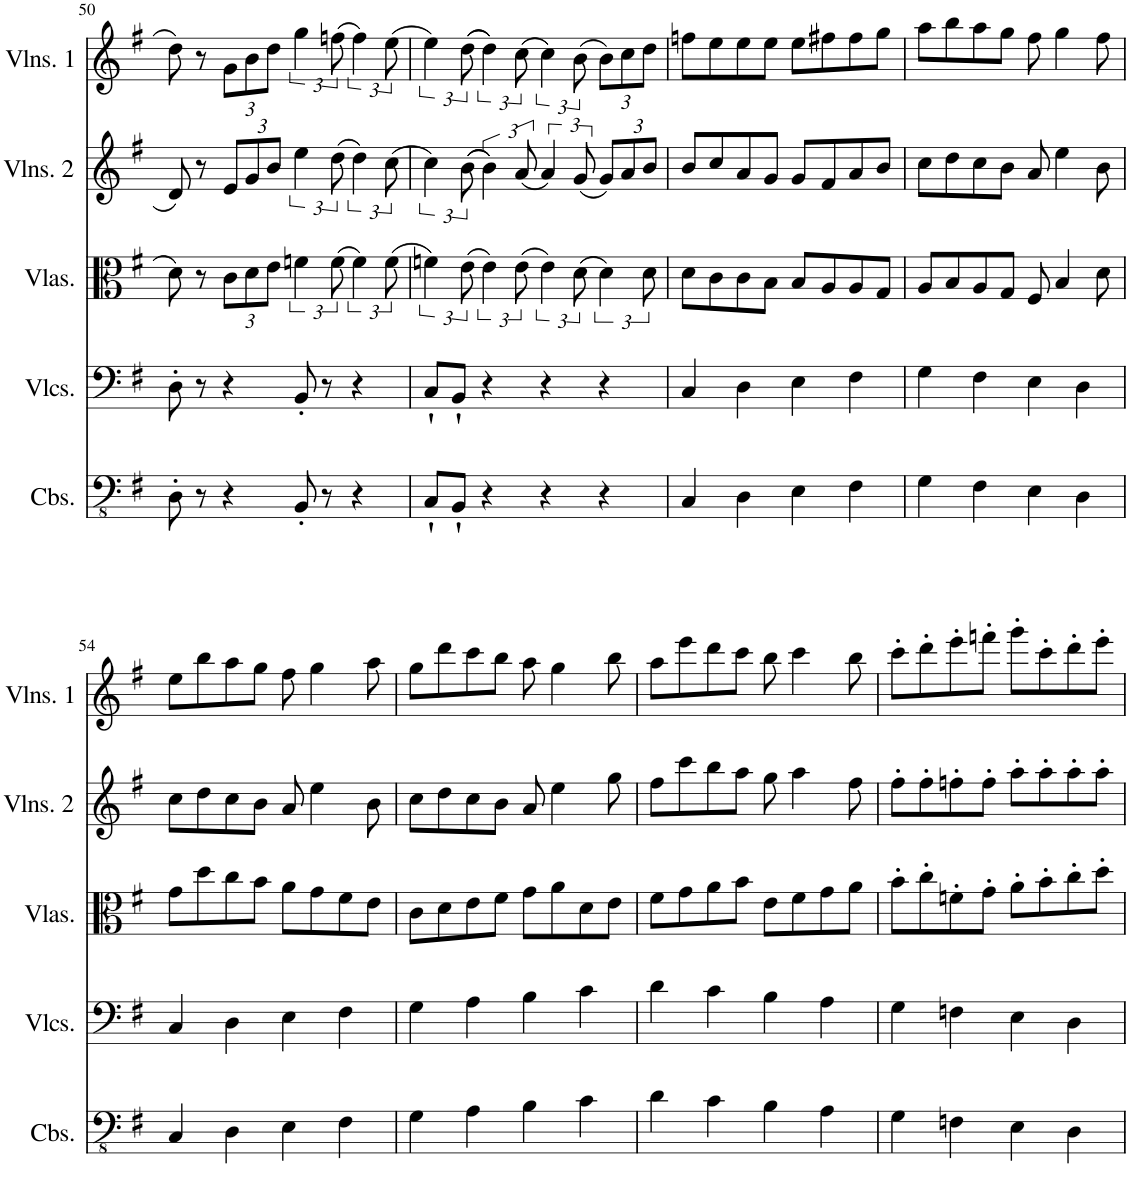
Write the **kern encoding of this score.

**kern	**kern	**kern	**kern	**kern
*part5	*part4	*part3	*part2	*part1
*staff5	*staff4	*staff3	*staff2	*staff1
*I"Contrabasses	*I"Violoncellos	*I"Violas	*I"Violins 2	*I"Violins 1
*I'Cbs.	*I'Vlcs.	*I'Vlas.	*I'Vlns. 2	*I'Vlns. 1
!!LO:PB:g=z
*clefFv4	*clefF4	*clefC3	*clefG2	*clefG2
*k[f#]	*k[f#]	*k[f#]	*k[f#]	*k[f#]
*M4/4	*M4/4	*M4/4	*M4/4	*M4/4
=50	=50	=50	=50	=50
8DD'\	8D'\	8d\	8d/	8dd\
8r	8r	8r	8r	8r
*	*	*Xbrackettup	*Xbrackettup	*Xbrackettup
4r	4r	12c\L	12e/L	12g\L
.	.	12d\	12g/	12b\
.	.	12e\J	12b/J	12dd\J
*	*	*brackettup	*brackettup	*brackettup
8BBB'/	8BB'/	6fn\	6ee\	6gg\
8r	8r	.	.	.
.	.	(12f\	(12dd\	(12ffn\
4r	4r	6f\)	6dd\)	6ff\)
.	.	(12f\	(12cc\	(12ee\
=51	=51	=51	=51	=51
8CC`/L	8C`/L	6fn\)	6cc\)	6ee\)
8BBB`/J	8BB`/J	.	.	.
.	.	(12e\	((12b\	((12dd\
4r	4r	6e\)	6b\))	6dd\))
.	.	(12e\	(12a/	(12cc\
4r	4r	6e\)	6a/)	6cc\)
.	.	(12d\	(12g/	(12b\
*	*	*	*Xbrackettup	*Xbrackettup
4r	4r	6d\)	12g/L)	12b\L)
.	.	.	12a/	12cc\
.	.	12d\	12b/J	12dd\J
=52	=52	=52	=52	=52
4CC/	4C/	8d\L	8b/L	8ffn\L
.	.	8c\	8cc/	8ee\
4DD\	4D\	8c\	8a/	8ee\
.	.	8B\J	8g/J	8ee\J
4EE\	4E\	8B/L	8g/L	8ee\L
.	.	8A/	8f#/	8ff#X\
4FF#\	4F#\	8A/	8a/	8ff#\
.	.	8G/J	8b/J	8gg\J
=53	=53	=53	=53	=53
4GG\	4G\	8A/L	8cc\L	8aa\L
.	.	8B/	8dd\	8bb\
4FF#\	4F#\	8A/	8cc\	8aa\
.	.	8G/J	8b\J	8gg\J
4EE\	4E\	8F#/	8a/	8ff#\
.	.	4B/	4ee\	4gg\
4DD\	4D\	.	.	.
.	.	8d\	8b\	8ff#\
!!LO:LB:g=z
=54	=54	=54	=54	=54
4CC/	4C/	8g\L	8cc\L	8ee\L
.	.	8dd\	8dd\	8bb\
4DD\	4D\	8cc\	8cc\	8aa\
.	.	8b\J	8b\J	8gg\J
4EE\	4E\	8a\L	8a/	8ff#\
.	.	8g\	4ee\	4gg\
4FF#\	4F#\	8f#\	.	.
.	.	8e\J	8b\	8aa\
=55	=55	=55	=55	=55
4GG\	4G\	8c\L	8cc\L	8gg\L
.	.	8d\	8dd\	8ddd\
4AA\	4A\	8e\	8cc\	8ccc\
.	.	8f#\J	8b\J	8bb\J
4BB\	4B\	8g\L	8a/	8aa\
.	.	8a\	4ee\	4gg\
4C\	4c\	8d\	.	.
.	.	8e\J	8gg\	8bb\
=56	=56	=56	=56	=56
4D\	4d\	8f#\L	8ff#\L	8aa\L
.	.	8g\	8ccc\	8eee\
4C\	4c\	8a\	8bb\	8ddd\
.	.	8b\J	8aa\J	8ccc\J
4BB\	4B\	8e\L	8gg\	8bb\
.	.	8f#\	4aa\	4ccc\
4AA\	4A\	8g\	.	.
.	.	8a\J	8ff#\	8bb\
=57	=57	=57	=57	=57
4GG\	4G\	8b'\L	8ff#'\L	8ccc'\L
.	.	8cc'\	8ff#'\	8ddd'\
4FFn\	4Fn\	8fn'\	8ffn'\	8eee'\
.	.	8g'\J	8ff'\J	8fffn'\J
4EE\	4E\	8a'\L	8aa'\L	8ggg'\L
.	.	8b'\	8aa'\	8ccc'\
4DD\	4D\	8cc'\	8aa'\	8ddd'\
.	.	8dd'\J	8aa'\J	8eee'\J
=	=	=	=	=
*-	*-	*-	*-	*-
